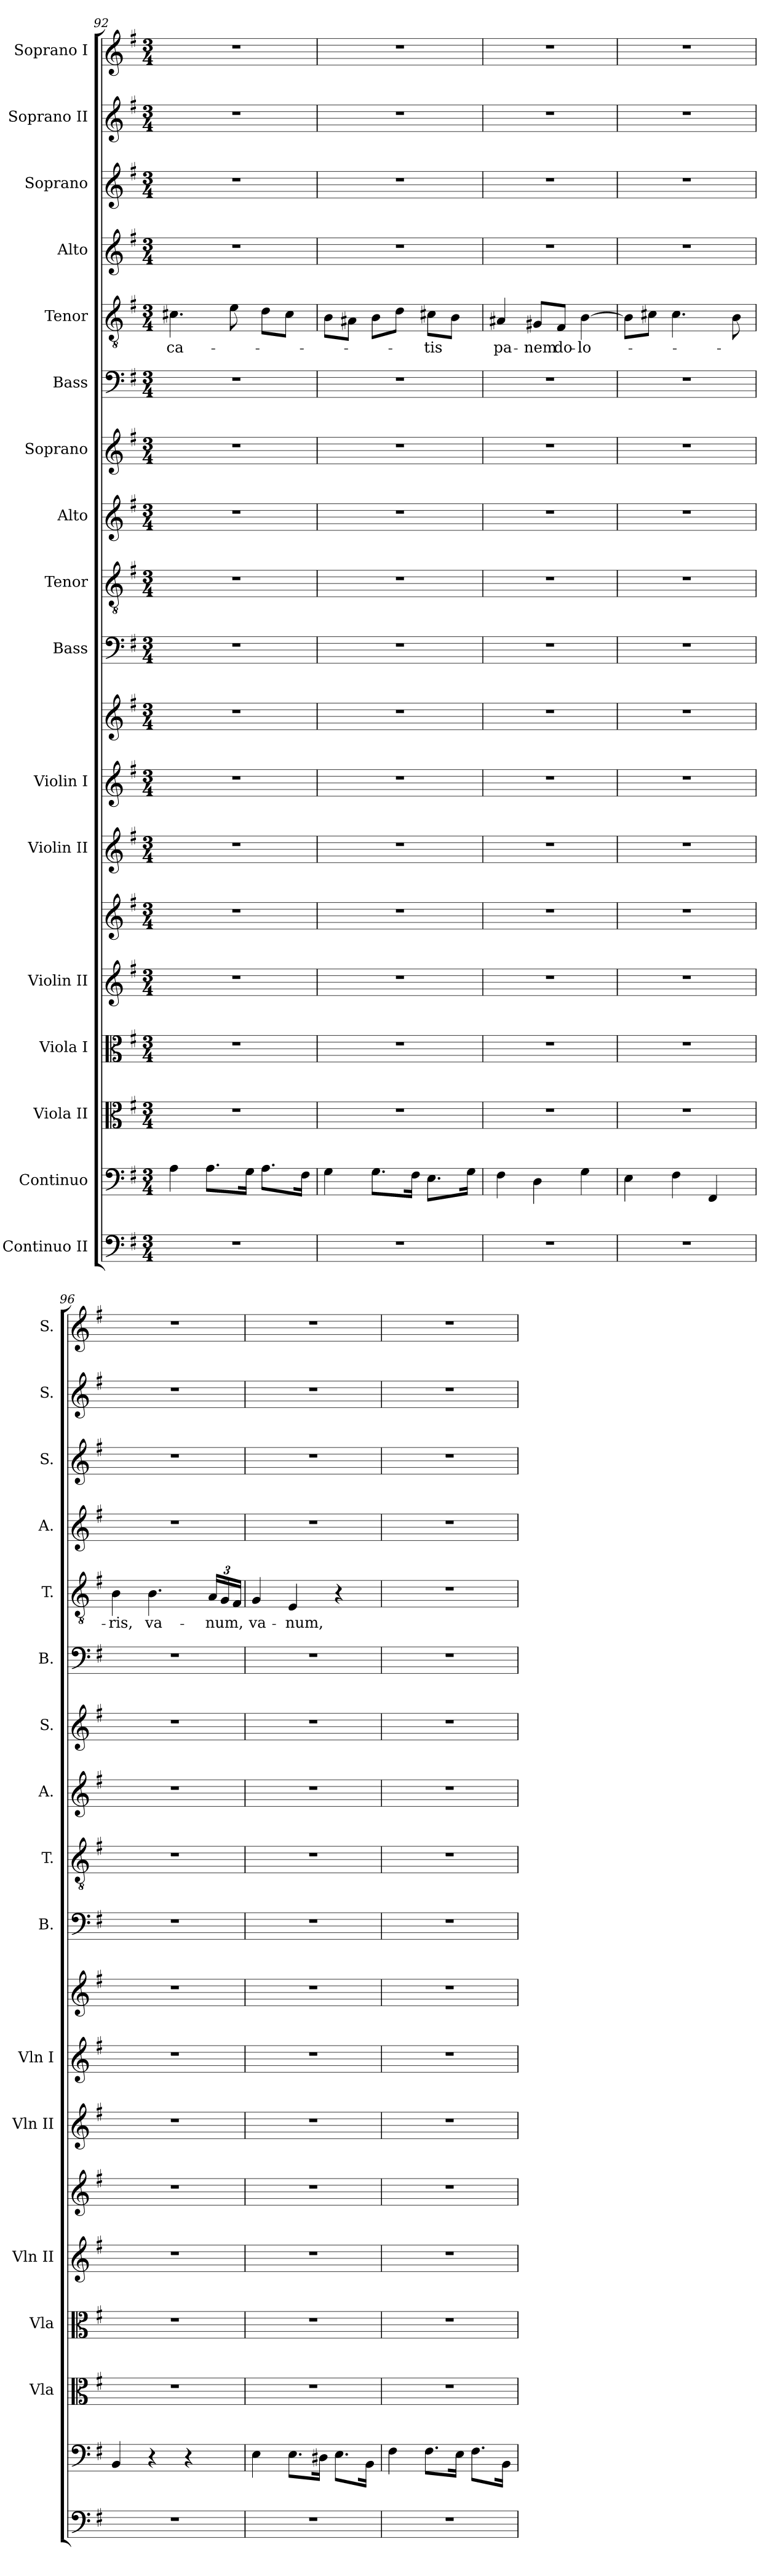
**kern	**kern	**kern	**kern	**kern	**kern	**kern	**kern	**kern	**kern	**kern	**kern	**kern	**kern	**kern	**text	**kern	**kern	**kern	**kern
*part17	*part16	*part15	*part14	*part13	*part13	*part12	*part11	*part11	*part10	*part9	*part8	*part7	*part6	*part5	*part5	*part4	*part3	*part2	*part1
*staff19	*staff18	*staff17	*staff16	*staff15	*staff14	*staff13	*staff12	*staff11	*staff10	*staff9	*staff8	*staff7	*staff6	*staff5	*staff5	*staff4	*staff3	*staff2	*staff1
*I"Continuo II	*I"Continuo	*I"Viola II	*I"Viola I	*I"Violin II	*	*I"Violin II	*I"Violin I	*	*I"Bass	*I"Tenor	*I"Alto	*I"Soprano	*I"Bass	*I"Tenor	*	*I"Alto	*I"Soprano	*I"Soprano II	*I"Soprano I
*	*	*I'Vla	*I'Vla	*I'Vln II	*	*I'Vln II	*I'Vln I	*	*I'B.	*I'T.	*I'A.	*I'S.	*I'B.	*I'T.	*	*I'A.	*I'S.	*I'S.	*I'S.
*clefF4	*clefF4	*clefC3	*clefC3	*clefG2	*clefG2	*clefG2	*clefG2	*clefG2	*clefF4	*clefGv2	*clefG2	*clefG2	*clefF4	*clefGv2	*	*clefG2	*clefG2	*clefG2	*clefG2
*	*	*	*	*	*	*	*	*	*	*ITrd7c12	*	*	*	*ITrd7c12	*	*	*	*	*
*k[f#]	*k[f#]	*k[f#]	*k[f#]	*k[f#]	*k[f#]	*k[f#]	*k[f#]	*k[f#]	*k[f#]	*k[f#]	*k[f#]	*k[f#]	*k[f#]	*k[f#]	*	*k[f#]	*k[f#]	*k[f#]	*k[f#]
*G:	*G:	*G:	*G:	*G:	*G:	*G:	*G:	*G:	*G:	*G:	*G:	*G:	*G:	*G:	*	*G:	*G:	*G:	*G:
*M3/4	*M3/4	*M3/4	*M3/4	*M3/4	*M3/4	*M3/4	*M3/4	*M3/4	*M3/4	*M3/4	*M3/4	*M3/4	*M3/4	*M3/4	*	*M3/4	*M3/4	*M3/4	*M3/4
=92	=92	=92	=92	=92	=92	=92	=92	=92	=92	=92	=92	=92	=92	=92	=92	=92	=92	=92	=92
!	!	!	!	!	!	!	!	!	!	!	!	!	!	!	!LO:LY:b	!	!	!	!
2.r	4A\	2.r	2.r	2.r	2.r	2.r	2.r	2.r	2.r	2.r	2.r	2.r	2.r	4.C#X\	-ca-	2.r	2.r	2.r	2.r
.	8.A\L	.	.	.	.	.	.	.	.	.	.	.	.	.	.	.	.	.	.
.	.	.	.	.	.	.	.	.	.	.	.	.	.	8E\	.	.	.	.	.
.	16G\Jk	.	.	.	.	.	.	.	.	.	.	.	.	.	.	.	.	.	.
.	8.A\L	.	.	.	.	.	.	.	.	.	.	.	.	8D\L	.	.	.	.	.
.	.	.	.	.	.	.	.	.	.	.	.	.	.	8C#\J	.	.	.	.	.
.	16F#\Jk	.	.	.	.	.	.	.	.	.	.	.	.	.	.	.	.	.	.
=93	=93	=93	=93	=93	=93	=93	=93	=93	=93	=93	=93	=93	=93	=93	=93	=93	=93	=93	=93
2.r	4G\	2.r	2.r	2.r	2.r	2.r	2.r	2.r	2.r	2.r	2.r	2.r	2.r	8BB\L	.	2.r	2.r	2.r	2.r
.	.	.	.	.	.	.	.	.	.	.	.	.	.	8AA#X\J	.	.	.	.	.
.	8.G\L	.	.	.	.	.	.	.	.	.	.	.	.	8BB\L	.	.	.	.	.
.	.	.	.	.	.	.	.	.	.	.	.	.	.	8D\J	.	.	.	.	.
.	16F#\Jk	.	.	.	.	.	.	.	.	.	.	.	.	.	.	.	.	.	.
!	!	!	!	!	!	!	!	!	!	!	!	!	!	!	!LO:LY:b	!	!	!	!
.	8.E\L	.	.	.	.	.	.	.	.	.	.	.	.	8C#X\L	-tis	.	.	.	.
.	.	.	.	.	.	.	.	.	.	.	.	.	.	8BB\J	.	.	.	.	.
.	16G\Jk	.	.	.	.	.	.	.	.	.	.	.	.	.	.	.	.	.	.
=94	=94	=94	=94	=94	=94	=94	=94	=94	=94	=94	=94	=94	=94	=94	=94	=94	=94	=94	=94
!	!	!	!	!	!	!	!	!	!	!	!	!	!	!	!LO:LY:b	!	!	!	!
2.r	4F#\	2.r	2.r	2.r	2.r	2.r	2.r	2.r	2.r	2.r	2.r	2.r	2.r	4AA#X/	pa-	2.r	2.r	2.r	2.r
!	!	!	!	!	!	!	!	!	!	!	!	!	!	!	!LO:LY:b	!	!	!	!
.	4D\	.	.	.	.	.	.	.	.	.	.	.	.	8GG#X/L	-nem	.	.	.	.
!	!	!	!	!	!	!	!	!	!	!	!	!	!	!	!LO:LY:b	!	!	!	!
.	.	.	.	.	.	.	.	.	.	.	.	.	.	8FF#/J	do-	.	.	.	.
!	!	!	!	!	!	!	!	!	!	!	!	!	!	!	!LO:LY:b	!	!	!	!
.	4G\	.	.	.	.	.	.	.	.	.	.	.	.	[4BB\	-lo-	.	.	.	.
!!LO:PB:g=z
=95	=95	=95	=95	=95	=95	=95	=95	=95	=95	=95	=95	=95	=95	=95	=95	=95	=95	=95	=95
2.r	4E\	2.r	2.r	2.r	2.r	2.r	2.r	2.r	2.r	2.r	2.r	2.r	2.r	8BB\L]	.	2.r	2.r	2.r	2.r
.	.	.	.	.	.	.	.	.	.	.	.	.	.	8C#X\J	.	.	.	.	.
.	4F#\	.	.	.	.	.	.	.	.	.	.	.	.	4.C#\	.	.	.	.	.
.	4FF#/	.	.	.	.	.	.	.	.	.	.	.	.	.	.	.	.	.	.
.	.	.	.	.	.	.	.	.	.	.	.	.	.	8BB\	.	.	.	.	.
=96	=96	=96	=96	=96	=96	=96	=96	=96	=96	=96	=96	=96	=96	=96	=96	=96	=96	=96	=96
!	!	!	!	!	!	!	!	!	!	!	!	!	!	!	!LO:LY:b	!	!	!	!
2.r	4BB/	2.r	2.r	2.r	2.r	2.r	2.r	2.r	2.r	2.r	2.r	2.r	2.r	4BB\	-ris,	2.r	2.r	2.r	2.r
!	!	!	!	!	!	!	!	!	!	!	!	!	!	!	!LO:LY:b	!	!	!	!
.	4r	.	.	.	.	.	.	.	.	.	.	.	.	4.BB\	va-	.	.	.	.
.	4r	.	.	.	.	.	.	.	.	.	.	.	.	.	.	.	.	.	.
*	*	*	*	*	*	*	*	*	*	*	*	*	*	*Xbrackettup	*	*	*	*	*
!	!	!	!	!	!	!	!	!	!	!	!	!	!	!	!LO:LY:b	!	!	!	!
.	.	.	.	.	.	.	.	.	.	.	.	.	.	24AA/LL	-num,	.	.	.	.
.	.	.	.	.	.	.	.	.	.	.	.	.	.	24GG/	.	.	.	.	.
.	.	.	.	.	.	.	.	.	.	.	.	.	.	24FF#/JJ	.	.	.	.	.
=97	=97	=97	=97	=97	=97	=97	=97	=97	=97	=97	=97	=97	=97	=97	=97	=97	=97	=97	=97
!	!	!	!	!	!	!	!	!	!	!	!	!	!	!	!LO:LY:b	!	!	!	!
2.r	4E\	2.r	2.r	2.r	2.r	2.r	2.r	2.r	2.r	2.r	2.r	2.r	2.r	4GG/	va-	2.r	2.r	2.r	2.r
!	!	!	!	!	!	!	!	!	!	!	!	!	!	!	!LO:LY:b	!	!	!	!
.	8.E\L	.	.	.	.	.	.	.	.	.	.	.	.	4EE/	-num,	.	.	.	.
.	16D#X\Jk	.	.	.	.	.	.	.	.	.	.	.	.	.	.	.	.	.	.
.	8.E\L	.	.	.	.	.	.	.	.	.	.	.	.	4r	.	.	.	.	.
.	16BB\Jk	.	.	.	.	.	.	.	.	.	.	.	.	.	.	.	.	.	.
=98	=98	=98	=98	=98	=98	=98	=98	=98	=98	=98	=98	=98	=98	=98	=98	=98	=98	=98	=98
2.r	4F#\	2.r	2.r	2.r	2.r	2.r	2.r	2.r	2.r	2.r	2.r	2.r	2.r	2.r	.	2.r	2.r	2.r	2.r
.	8.F#\L	.	.	.	.	.	.	.	.	.	.	.	.	.	.	.	.	.	.
.	16E\Jk	.	.	.	.	.	.	.	.	.	.	.	.	.	.	.	.	.	.
.	8.F#\L	.	.	.	.	.	.	.	.	.	.	.	.	.	.	.	.	.	.
.	16BB\Jk	.	.	.	.	.	.	.	.	.	.	.	.	.	.	.	.	.	.
=	=	=	=	=	=	=	=	=	=	=	=	=	=	=	=	=	=	=	=
*-	*-	*-	*-	*-	*-	*-	*-	*-	*-	*-	*-	*-	*-	*-	*-	*-	*-	*-	*-
